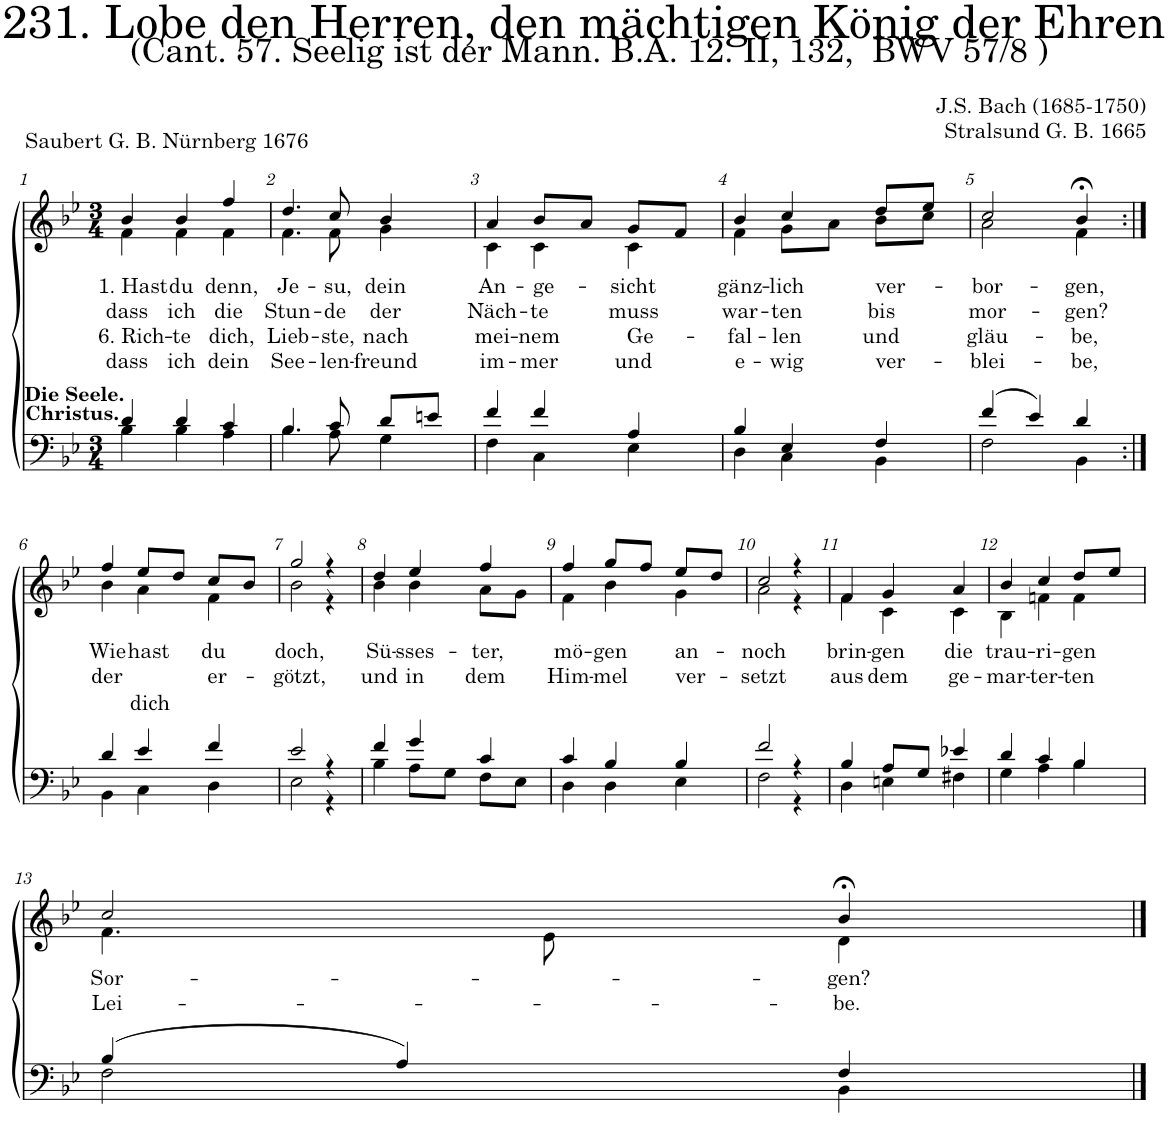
**kern	**kern	**text	**text	**text	**text
*part2	*part1	*part1	*part1	*part1	*part1
*staff2	*staff1	*staff1	*staff1	*staff1	*staff1
*I"Tenor/Bass	*I"Soprano/Alto	*	*	*	*
*clefF4	*clefG2	*	*	*	*
*k[b-e-]	*k[b-e-]	*	*	*	*
*M3/4	*M3/4	*	*	*	*
=1	=1	=1	=1	=1	=1
*^	*	*	*	*	*
!	!	!LO:TX:b:B:t=Die Seele.	!	!	!	!
!	!	!LO:TX:b:B:t=Christus.	!	!	!	!
!	!	!	!LO:LY:b	!LO:LY:b	!LO:LY:b	!LO:LY:b
*	*	*^	*	*	*	*
4d/	4B-\	4b-/	4f\	1. Hast	dass	6. Rich-	dass
!	!	!	!	!LO:LY:b	!LO:LY:b	!LO:LY:b	!LO:LY:b
4d/	4B-\	4b-/	4f\	du	ich	-te	ich
!	!	!	!	!LO:LY:b	!LO:LY:b	!LO:LY:b	!LO:LY:b
4c/	4A\	4ff/	4f\	denn,	die	dich,	dein
=2	=2	=2	=2	=2	=2	=2	=2
!	!	!	!	!LO:LY:b	!LO:LY:b	!LO:LY:b	!LO:LY:b
4.B-/	4.B-\	4.dd/	4.f\	Je-	Stun-	Lieb-	See-
!	!	!	!	!LO:LY:b	!LO:LY:b	!LO:LY:b	!LO:LY:b
8c/	8A\	8cc/	8f\	-su,	-de	-ste,	-len-
!	!	!	!	!LO:LY:b	!LO:LY:b	!LO:LY:b	!LO:LY:b
8d/L	4G\	4b-/	4g\	dein	der	nach	-freund
8en/J	.	.	.	.	.	.	.
=3	=3	=3	=3	=3	=3	=3	=3
!	!	!	!	!LO:LY:b	!LO:LY:b	!LO:LY:b	!LO:LY:b
4f/	4F\	4a/	4c\	An-	Näch-	mei-	im-
!	!	!	!	!LO:LY:b	!LO:LY:b	!LO:LY:b	!LO:LY:b
4f/	4C\	8b-/L	4c\	ge-	-te	-nem	-mer
.	.	8a/J	.	.	.	.	.
!	!	!	!	!LO:LY:b	!LO:LY:b	!LO:LY:b	!LO:LY:b
4A/	4E-\	8g/L	4c\	-sicht	muss	Ge-	und
.	.	8f/J	.	.	.	.	.
=4	=4	=4	=4	=4	=4	=4	=4
!	!	!	!	!LO:LY:b	!LO:LY:b	!LO:LY:b	!LO:LY:b
4B-/	4D\	4b-/	4f\	gänz-	war-	-fal-	e-
!	!	!	!	!LO:LY:b	!LO:LY:b	!LO:LY:b	!LO:LY:b
4E-/	4C\	4cc/	8g\L	-lich	-ten	-len	-wig
.	.	.	8a\J	.	.	.	.
!	!	!	!	!LO:LY:b	!LO:LY:b	!LO:LY:b	!LO:LY:b
4F/	4BB-\	8dd/L	8b-\L	ver-	bis	und	ver-
.	.	8ee-/J	8cc\J	.	.	.	.
=5	=5	=5	=5	=5	=5	=5	=5
!	!	!	!	!LO:LY:b	!LO:LY:b	!LO:LY:b	!LO:LY:b
(4f/	2F\	2cc;</	2a\	-bor-	mor-	gläu-	-blei-
4e-/)	.	.	.	.	.	.	.
!	!	!	!	!LO:LY:b	!LO:LY:b	!LO:LY:b	!LO:LY:b
4d/	4BB-\	4b-;<,/	4f\	-gen,	-gen?	-be,	-be,
!!LO:LB:g=z	!!
=6:|!	=6:|!	=6:|!	=6:|!	=6:|!	=6:|!	=6:|!	=6:|!
!	!	!	!	!LO:LY:b	!LO:LY:b	!	!
4d/	4BB-\	4ff/	4b-\	Wie	der	.	.
!	!	!	!	!LO:LY:b	!LO:LY:b	!	!
4e-/	4C\	8ee-/L	4a\	hast	dich	.	.
.	.	8dd/J	.	.	.	.	.
!	!	!	!	!LO:LY:b	!LO:LY:b	!	!
4f/	4D\	8cc/L	4f\	du	er-	.	.
.	.	8b-/J	.	.	.	.	.
=7	=7	=7	=7	=7	=7	=7	=7
!	!	!	!	!LO:LY:b	!LO:LY:b	!	!
2e-/	2E-\	2gg/	2b-\	doch,	-götzt,	.	.
4r	4r	4r	4r	.	.	.	.
=8	=8	=8	=8	=8	=8	=8	=8
!	!	!	!	!LO:LY:b	!LO:LY:b	!	!
4f/	4B-\	4dd/	4b-\	Sü-	und	.	.
!	!	!	!	!LO:LY:b	!LO:LY:b	!	!
4g/	8A\L	4ee-/	4b-\	-sses-	in	.	.
.	8G\J	.	.	.	.	.	.
!	!	!	!	!LO:LY:b	!LO:LY:b	!	!
4c/	8F\L	4ff/	8a\L	-ter,	dem	.	.
.	8E-\J	.	8g\J	.	.	.	.
=9	=9	=9	=9	=9	=9	=9	=9
!	!	!	!	!LO:LY:b	!LO:LY:b	!	!
4c/	4D\	4ff/	4f\	mö-	Him-	.	.
!	!	!	!	!LO:LY:b	!LO:LY:b	!	!
4B-/	4D\	8gg/L	4b-\	-gen	-mel	.	.
.	.	8ff/J	.	.	.	.	.
!	!	!	!	!LO:LY:b	!LO:LY:b	!	!
4B-/	4E-\	8ee-/L	4g\	an-	ver-	.	.
.	.	8dd/J	.	.	.	.	.
=10	=10	=10	=10	=10	=10	=10	=10
!	!	!	!	!LO:LY:b	!LO:LY:b	!	!
2f/	2F\	2cc/	2a\	-noch	-setzt	.	.
4r	4r	4r	4r	.	.	.	.
=11	=11	=11	=11	=11	=11	=11	=11
!	!	!	!	!LO:LY:b	!LO:LY:b	!	!
4B-/	4D\	4f/	4f\	brin-	aus	.	.
!	!	!	!	!LO:LY:b	!LO:LY:b	!	!
8A/L	4En\	4g/	4c\	-gen	dem	.	.
8G/J	.	.	.	.	.	.	.
!	!	!	!	!LO:LY:b	!LO:LY:b	!	!
4e-X/	4F#X\	4a/	4c\	die	ge-	.	.
=12	=12	=12	=12	=12	=12	=12	=12
!	!	!	!	!LO:LY:b	!LO:LY:b	!	!
4d/	4G\	4b-/	4B-\	trau-	-mar-	.	.
!	!	!	!	!LO:LY:b	!LO:LY:b	!	!
4c/	4A\	4cc/	4fn\	-ri-	-ter-	.	.
!	!	!	!	!LO:LY:b	!LO:LY:b	!	!
4B-/	4B-\	8dd/L	4f\	-gen	-ten	.	.
.	.	8ee-/J	.	.	.	.	.
!!LO:LB:g=z	!!
=13	=13	=13	=13	=13	=13	=13	=13
!	!	!	!	!LO:LY:b	!LO:LY:b	!	!
(4B-/	2F\	2cc;</	4.f\	Sor-	Lei-	.	.
4A/)	.	.	.	.	.	.	.
.	.	.	8e-\	.	.	.	.
!	!	!	!	!LO:LY:b	!LO:LY:b	!	!
4F/	4BB-\	4b-;</	4d\	-gen?	-be.	.	.
*v	*v	*	*	*	*	*	*
*	*v	*v	*	*	*	*
==	==	==	==	==	==
*-	*-	*-	*-	*-	*-
